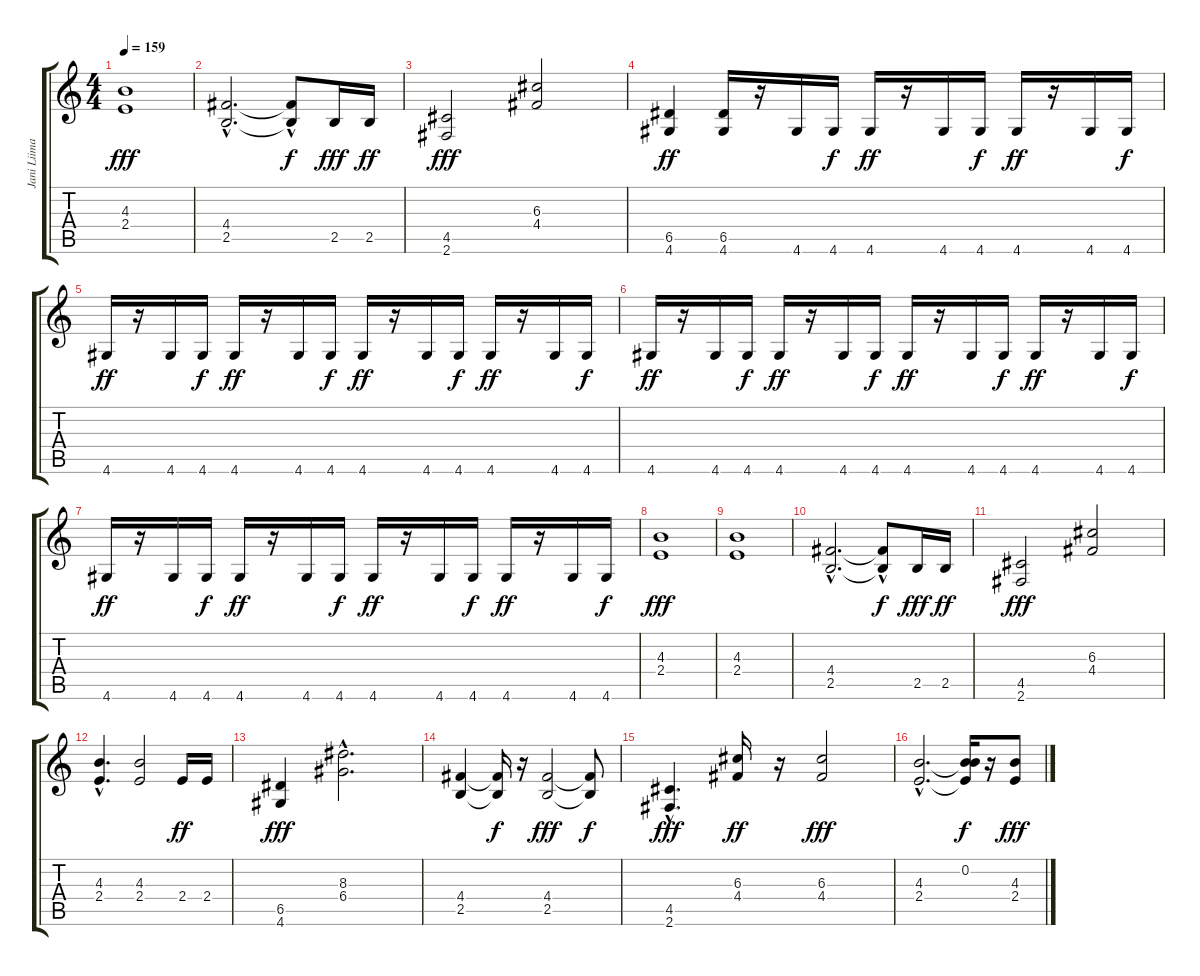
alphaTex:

\track ("Jani Liimatainen" "Jani Liima") {instrument overdrivenguitar}
\staff {score tabs}
\tuning (E4 B3 G3 D3 A2 E2) {hide}
\ts (4 4)
\tempo 159
\clef g2
\ks c
(4.3 2.4).1{dy fff} |
(4.4{hac} 2.5{hac}).2{d} (4.4{hac t} 2.5{t}).8{dy f} 2.5.16{dy fff} 2.5.16{dy ff} |
(4.5 2.6).2{dy fff} (6.3 4.4).2 |
(6.5 4.6).4{dy ff} (6.5 4.6).16 r.16 4.6.16 4.6.16{dy f} 4.6.16{dy ff} r.16 4.6.16 4.6.16{dy f} 4.6.16{dy ff} r.16 4.6.16 4.6.16{dy f} |
4.6.16{dy ff} r.16 4.6.16 4.6.16{dy f} 4.6.16{dy ff} r.16 4.6.16 4.6.16{dy f} 4.6.16{dy ff} r.16 4.6.16 4.6.16{dy f} 4.6.16{dy ff} r.16 4.6.16 4.6.16{dy f} |
4.6.16{dy ff} r.16 4.6.16 4.6.16{dy f} 4.6.16{dy ff} r.16 4.6.16 4.6.16{dy f} 4.6.16{dy ff} r.16 4.6.16 4.6.16{dy f} 4.6.16{dy ff} r.16 4.6.16 4.6.16{dy f} |
4.6.16{dy ff} r.16 4.6.16 4.6.16{dy f} 4.6.16{dy ff} r.16 4.6.16 4.6.16{dy f} 4.6.16{dy ff} r.16 4.6.16 4.6.16{dy f} 4.6.16{dy ff} r.16 4.6.16 4.6.16{dy f} |
(4.3 2.4).1{dy fff} |
(4.3 2.4).1 |
(4.4{hac} 2.5{hac}).2{d} (4.4{hac t} 2.5{t}).8{dy f} 2.5.16{dy fff} 2.5.16{dy ff} |
(4.5 2.6).2{dy fff} (6.3 4.4).2 |
(4.3{hac} 2.4{hac}).4{d} (4.3 2.4).2 2.4.16{dy ff} 2.4.16 |
(6.5 4.6).4{dy fff} (8.3{hac} 6.4{hac}).2{d} |
(4.4 2.5).4 (4.4{t} 2.5{t}).16{dy f} r.16 (4.4 2.5).2{dy fff} (4.4{t} 2.5{t}).8{dy f} |
(4.5{hac} 2.6{hac}).4{d dy fff} (6.3 4.4).16{dy ff} r.16 (6.3 4.4).2{dy fff} |
(4.3{hac} 2.4{hac}).2{d} (0.2 4.3{t} 2.4{t}).16{dy f} r.16 (4.3 2.4).8{dy fff}
